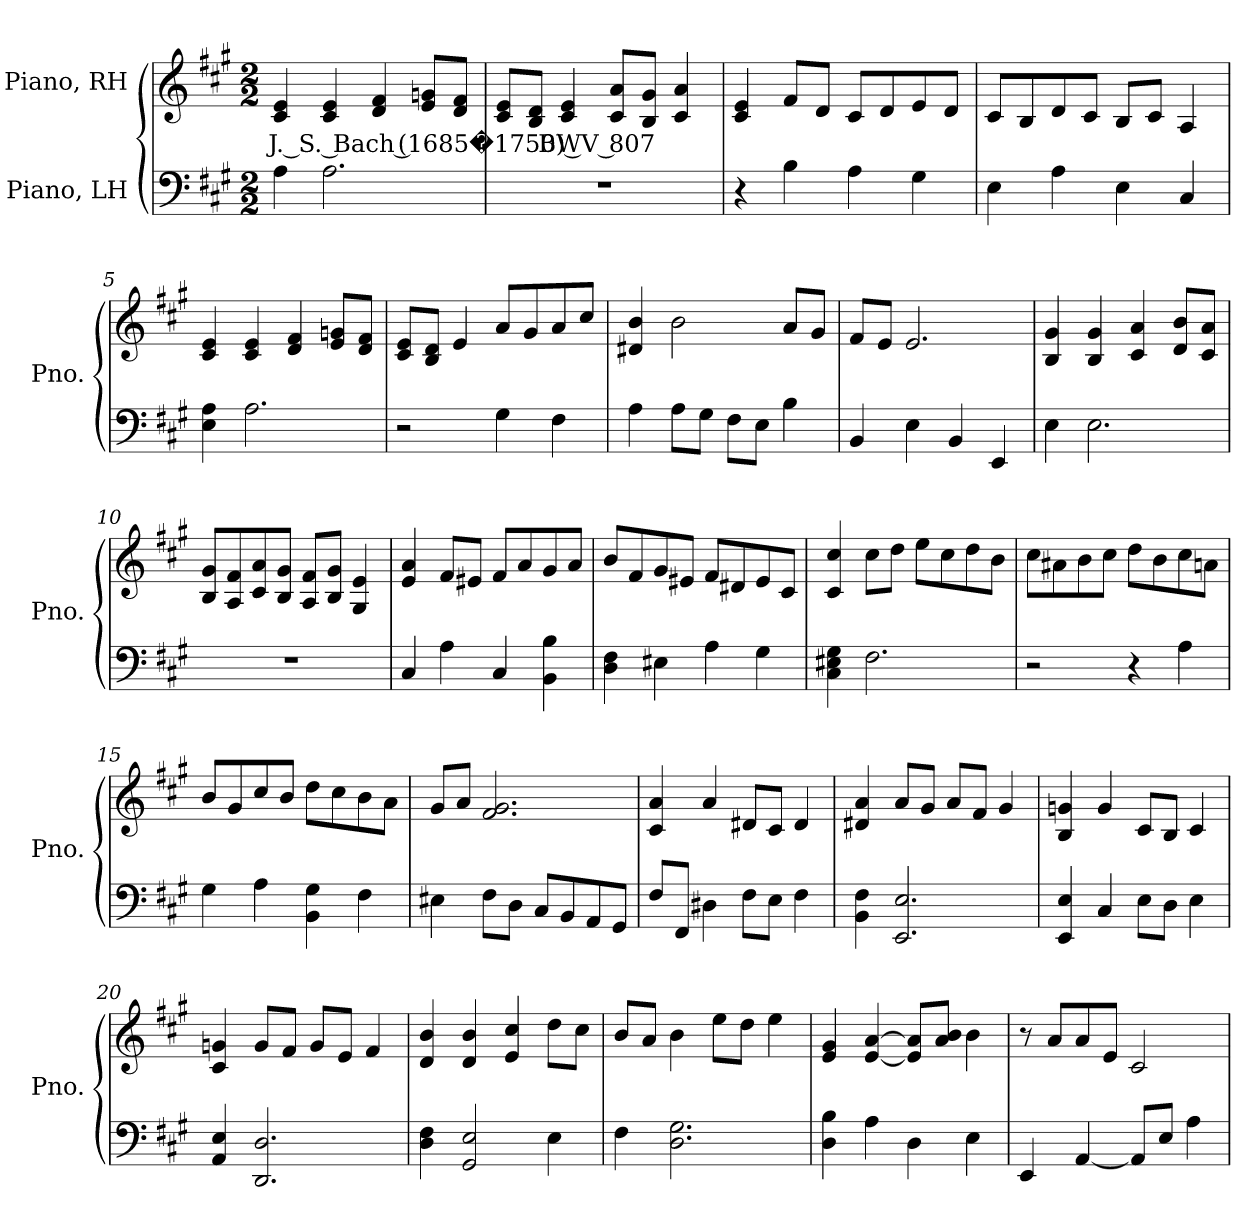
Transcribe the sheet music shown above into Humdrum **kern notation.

**kern	**kern	**text
*part2	*part1	*part1
*staff2	*staff1	*staff1
*I"Piano, LH	*I"Piano, RH	*
*I'Pno.	*I'Pno.	*
*clefF4	*clefG2	*
*k[f#c#g#]	*k[f#c#g#]	*
*M2/2	*M2/2	*
*MM184	*MM184	*
=1	=1	=1
!	!	!LO:LY:b
4A\	4c#/ 4e/	J. S. Bach (1685�1750) BWV 807
2.A\	4c#/ 4e/	.
.	4d/ 4f#/	.
.	8e/ 8gn/L	.
.	8d/ 8f#/J	.
=2	=2	=2
1r	8c#/ 8e/L	.
.	8B/ 8d/J	.
.	4c#/ 4e/	.
.	8c#/ 8a/L	.
.	8B/ 8g#/J	.
.	4c#/ 4a/	.
!!LO:LB:g=z
=3	=3	=3
4r	4c#/ 4e/	.
4B\	8f#/L	.
.	8d/J	.
4A\	8c#/L	.
.	8d/	.
4G#\	8e/	.
.	8d/J	.
=4	=4	=4
4E\	8c#/L	.
.	8B/	.
4A\	8d/	.
.	8c#/J	.
4E\	8B/L	.
.	8c#/J	.
4C#/	4A/	.
=5	=5	=5
4E\ 4A\	4c#/ 4e/	.
2.A\	4c#/ 4e/	.
.	4d/ 4f#/	.
.	8e/ 8gn/L	.
.	8d/ 8f#/J	.
=6	=6	=6
2r	8c#/ 8e/L	.
.	8B/ 8d/J	.
.	4e/	.
4G#\	8a/L	.
.	8g#/	.
4F#\	8a/	.
.	8cc#/J	.
=7	=7	=7
4A\	4d#X/ 4b/	.
8A\L	2b\	.
8G#\J	.	.
8F#\L	.	.
8E\J	.	.
4B\	8a/L	.
.	8g#/J	.
!!LO:LB:g=z
=8	=8	=8
4BB/	8f#/L	.
.	8e/J	.
4E\	2.e/	.
4BB/	.	.
4EE/	.	.
=9	=9	=9
4E\	4B/ 4g#/	.
2.E\	4B/ 4g#/	.
.	4c#/ 4a/	.
.	8d/ 8b/L	.
.	8c#/ 8a/J	.
=10	=10	=10
1r	8B/ 8g#/L	.
.	8A/ 8f#/	.
.	8c#/ 8a/	.
.	8B/ 8g#/J	.
.	8A/ 8f#/L	.
.	8B/ 8g#/J	.
.	4G#/ 4e/	.
=11	=11	=11
4C#/	4e/ 4a/	.
4A\	8f#/L	.
.	8e#X/J	.
4C#/	8f#/L	.
.	8a/	.
4BB\ 4B\	8g#/	.
.	8a/J	.
=12	=12	=12
4D\ 4F#\	8b/L	.
.	8f#/	.
4E#X\	8g#/	.
.	8e#X/J	.
4A\	8f#/L	.
.	8d#X/	.
4G#\	8e#/	.
.	8c#/J	.
!!LO:LB:g=z
=13	=13	=13
4C#\ 4E#X\ 4G#\	4c#/ 4cc#/	.
2.F#\	8cc#\L	.
.	8dd\J	.
.	8ee\L	.
.	8cc#\	.
.	8dd\	.
.	8b\J	.
=14	=14	=14
2r	8cc#\L	.
.	8a#X\	.
.	8b\	.
.	8cc#\J	.
4r	8dd\L	.
.	8b\	.
4A\	8cc#\	.
.	8an\J	.
=15	=15	=15
4G#\	8b/L	.
.	8g#/	.
4A\	8cc#/	.
.	8b/J	.
4BB\ 4G#\	8dd\L	.
.	8cc#\	.
4F#\	8b\	.
.	8a\J	.
=16	=16	=16
4E#X\	8g#/L	.
.	8a/J	.
8F#\L	2.f#/ 2.g#/	.
8D\J	.	.
8C#/L	.	.
8BB/	.	.
8AA/	.	.
8GG#/J	.	.
!!LO:LB:g=z
=17	=17	=17
8F#/L	4c#/ 4a/	.
8FF#/J	.	.
4D#X\	4a/	.
8F#\L	8d#X/L	.
8E\J	8c#/J	.
4F#\	4d#/	.
=18	=18	=18
4BB\ 4F#\	4d#X/ 4a/	.
2.EE/ 2.E/	8a/L	.
.	8g#/J	.
.	8a/L	.
.	8f#/J	.
.	4g#/	.
=19	=19	=19
4EE/ 4E/	4B/ 4gn/	.
4C#/	4g/	.
8E\L	8c#/L	.
8D\J	8B/J	.
4E\	4c#/	.
=20	=20	=20
4AA/ 4E/	4c#/ 4gn/	.
2.DD/ 2.D/	8g/L	.
.	8f#/J	.
.	8g/L	.
.	8e/J	.
.	4f#/	.
=21	=21	=21
4D\ 4F#\	4d/ 4b/	.
2GG#/ 2E/	4d/ 4b/	.
.	4e/ 4cc#/	.
4E\	8dd\L	.
.	8cc#\J	.
=22	=22	=22
4F#\	8b/L	.
.	8a/J	.
2.D\ 2.G#\	4b\	.
.	8ee\L	.
.	8dd\J	.
.	4ee\	.
!!LO:LB:g=z
=23	=23	=23
4D\ 4B\	4e/ 4g#/	.
4A\	[4e/ [4a/	.
4D\	8e/] 8a/]L	.
.	8a/ 8b/J	.
4E\	4b\	.
=24	=24	=24
4EE/	8r	.
.	8a/L	.
[4AA/	8a/	.
.	8e/J	.
8AA/L]	2c#/	.
8E/J	.	.
4A\	.	.
=	=	=
*-	*-	*-
